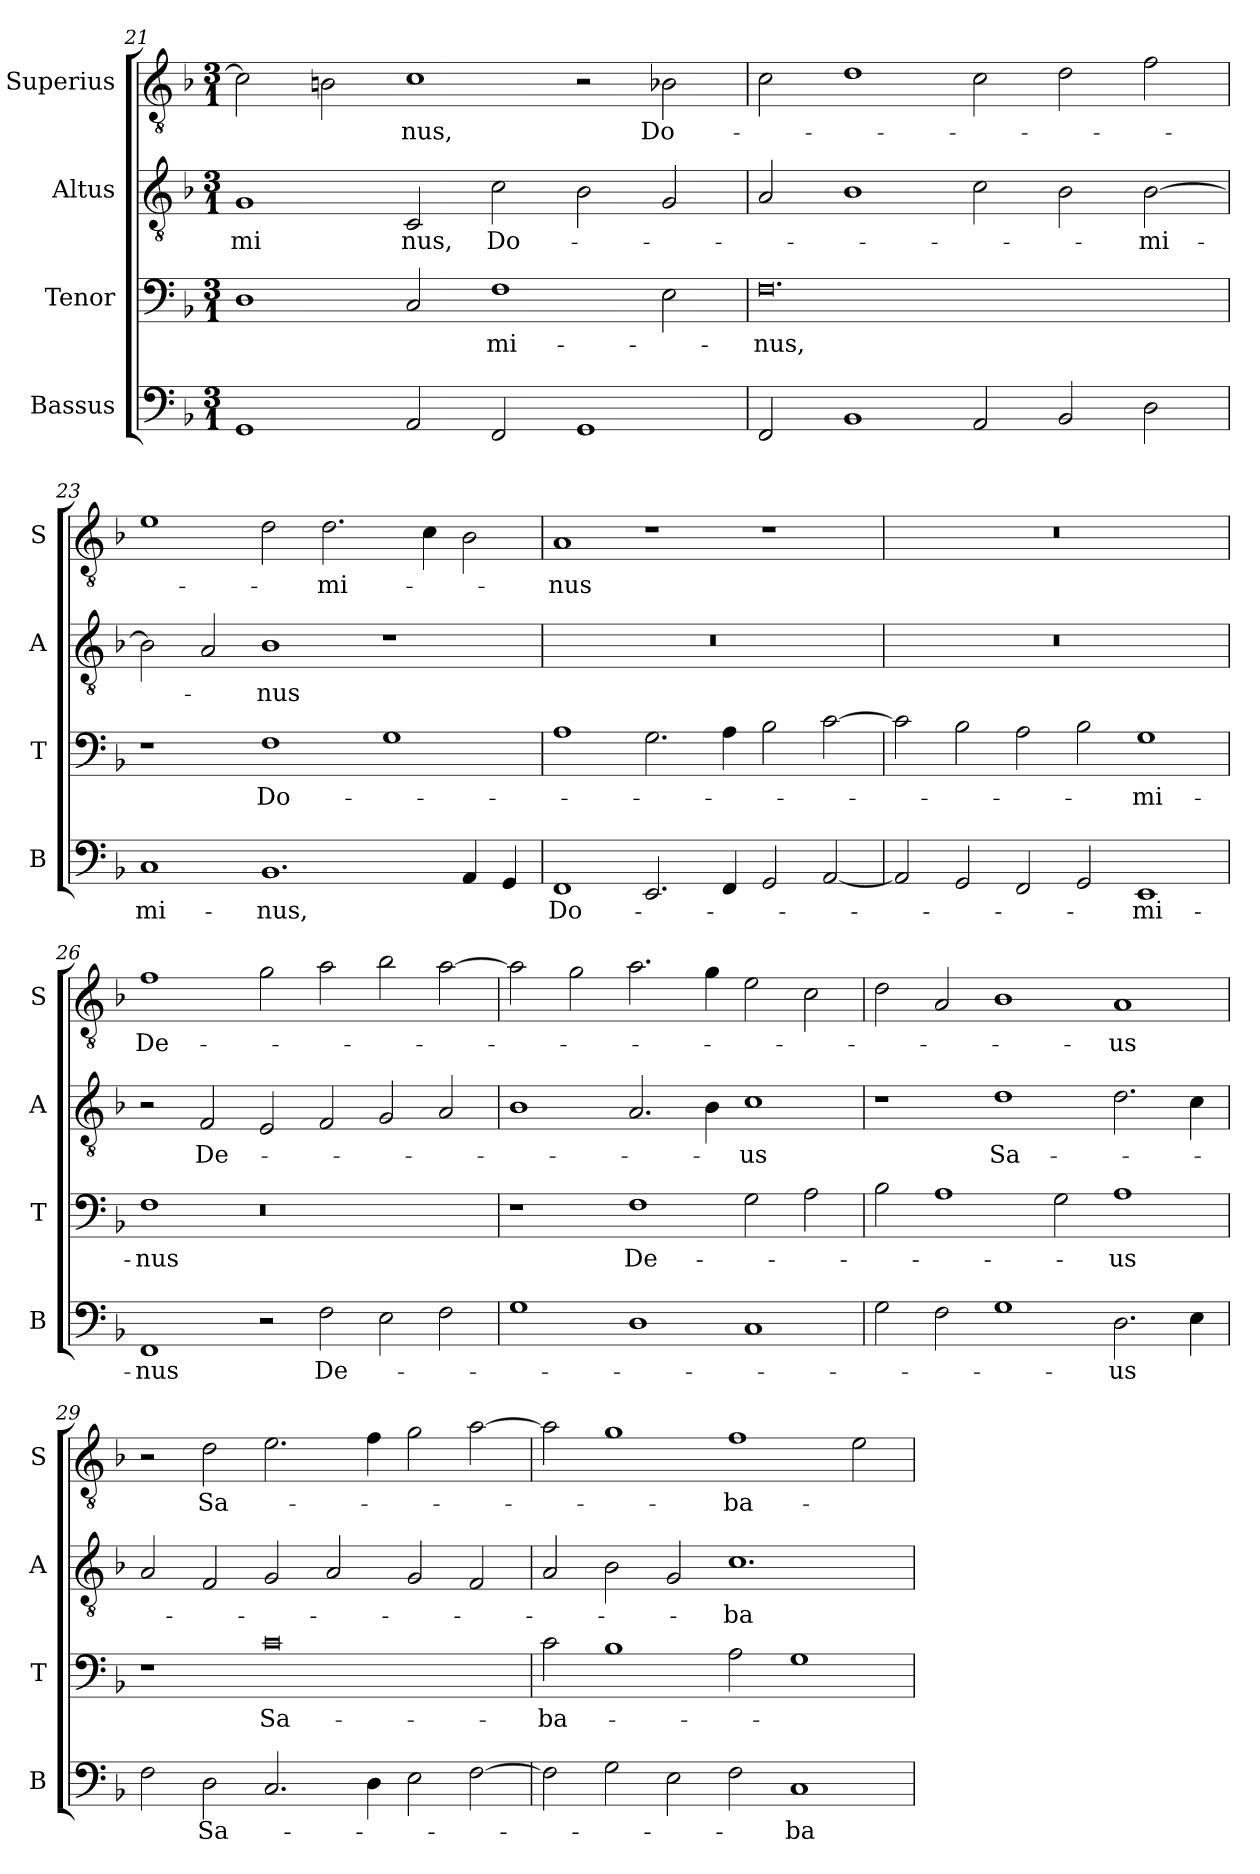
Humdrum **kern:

**kern	**text	**kern	**text	**kern	**text	**kern	**text
*part4	*part4	*part3	*part3	*part2	*part2	*part1	*part1
*staff4	*staff4	*staff3	*staff3	*staff2	*staff2	*staff1	*staff1
*I"Bassus	*	*I"Tenor	*	*I"Altus	*	*I"Superius	*
*I'B	*	*I'T	*	*I'A	*	*I'S	*
*clefF4	*	*clefF4	*	*clefGv2	*	*clefGv2	*
*k[b-]	*	*k[b-]	*	*k[b-]	*	*k[b-]	*
*M3/1	*	*M3/1	*	*M3/1	*	*M3/1	*
=21	=21	=21	=21	=21	=21	=21	=21
!	!	!	!	!	!LO:LY:i	!	!
1GG	.	1D	.	1G	-mi	2c]	.
.	.	.	.	.	.	2Bn	.
!	!	!	!	!	!LO:LY:i	!	!
2AA	.	2C	.	2C	nus,	1c	-nus,
!	!	!	!	!	!LO:LY:i	!	!
2FF	.	1F	-mi-	2c	Do-	.	.
1GG	.	.	.	2B-	.	2r	.
!	!	!	!	!	!	!	!LO:LY:i
.	.	2E	.	2G	.	2B-X	Do-
=22	=22	=22	=22	=22	=22	=22	=22
2FF	.	0.F	-nus,	2A	.	2c	.
1BB-	.	.	.	1B-	.	1d	.
2AA	.	.	.	2c	.	2c	.
2BB-	.	.	.	2B-	.	2d	.
2D	.	.	.	[2B-	-mi-	2f	.
=23	=23	=23	=23	=23	=23	=23	=23
1C	-mi-	1r	.	2B-]	.	1e	.
.	.	.	.	2A	.	.	.
!	!	!	!LO:LY:i	!	!	!	!
1.BB-	-nus,	1F	Do-	1B-	-nus	2d	.
!	!	!	!	!	!	!	!LO:LY:i
.	.	.	.	.	.	2.d	-mi-
.	.	1G	.	1r	.	.	.
.	.	.	.	.	.	4c	.
4AA	.	.	.	.	.	2B-	.
4GG	.	.	.	.	.	.	.
=24	=24	=24	=24	=24	=24	=24	=24
!	!	!	!	!	!	!	!LO:LY:i
1FF	Do-	1A	.	0.r	.	1A	-nus
2.EE	.	2.G	.	.	.	1r	.
4FF	.	4A	.	.	.	.	.
2GG	.	2B-	.	.	.	1r	.
[2AA	.	[2c	.	.	.	.	.
=25	=25	=25	=25	=25	=25	=25	=25
2AA]	.	2c]	.	0.r	.	0.r	.
2GG	.	2B-	.	.	.	.	.
2FF	.	2A	.	.	.	.	.
2GG	.	2B-	.	.	.	.	.
!	!	!	!LO:LY:i	!	!	!	!
1EE	-mi-	1G	-mi-	.	.	.	.
=26	=26	=26	=26	=26	=26	=26	=26
!	!	!	!LO:LY:i	!	!	!	!
1FF	-nus	1F	-nus	2r	.	1f	De-
.	.	.	.	2F	De-	.	.
2r	.	0r	.	2E	.	2g	.
2F	De-	.	.	2F	.	2a	.
2E	.	.	.	2G	.	2b-	.
2F	.	.	.	2A	.	[2a	.
=27	=27	=27	=27	=27	=27	=27	=27
1G	.	1r	.	1B-	.	2a]	.
.	.	.	.	.	.	2g	.
1D	.	1F	De-	2.A	.	2.a	.
.	.	.	.	4B-	.	4g	.
1C	.	2G	.	1c	-us	2e	.
.	.	2A	.	.	.	2c	.
=28	=28	=28	=28	=28	=28	=28	=28
2G	.	2B-	.	1r	.	2d	.
2F	.	1A	.	.	.	2A	.
!	!	!	!	!	!LO:LY:i	!	!
1G	.	.	.	1d	Sa-	1B-	.
.	.	2G	.	.	.	.	.
2.D	-us	1A	-us	2.d	.	1A	-us
4E	.	.	.	4c	.	.	.
=29	=29	=29	=29	=29	=29	=29	=29
2F	.	1r	.	2A	.	2r	.
!	!LO:LY:i	!	!	!	!	!	!
2D	Sa-	.	.	2F	.	2d	Sa-
!	!	!	!LO:LY:i	!	!	!	!
2.C	.	0c	Sa-	2G	.	2.e	.
.	.	.	.	2A	.	.	.
4D	.	.	.	.	.	4f	.
2E	.	.	.	2G	.	2g	.
[2F	.	.	.	2F	.	[2a	.
=30	=30	=30	=30	=30	=30	=30	=30
!	!	!	!LO:LY:i	!	!	!	!
2F]	.	2c	-ba-	2A	.	2a]	.
2G	.	1B-	.	2B-	.	1g	.
2E	.	.	.	2G	.	.	.
!	!	!	!	!	!LO:LY:i	!	!
2F	.	2A	.	1.c	-ba-	1f	-ba-
1C	-ba-	1G	.	.	.	.	.
.	.	.	.	.	.	2e	.
=	=	=	=	=	=	=	=
*-	*-	*-	*-	*-	*-	*-	*-
